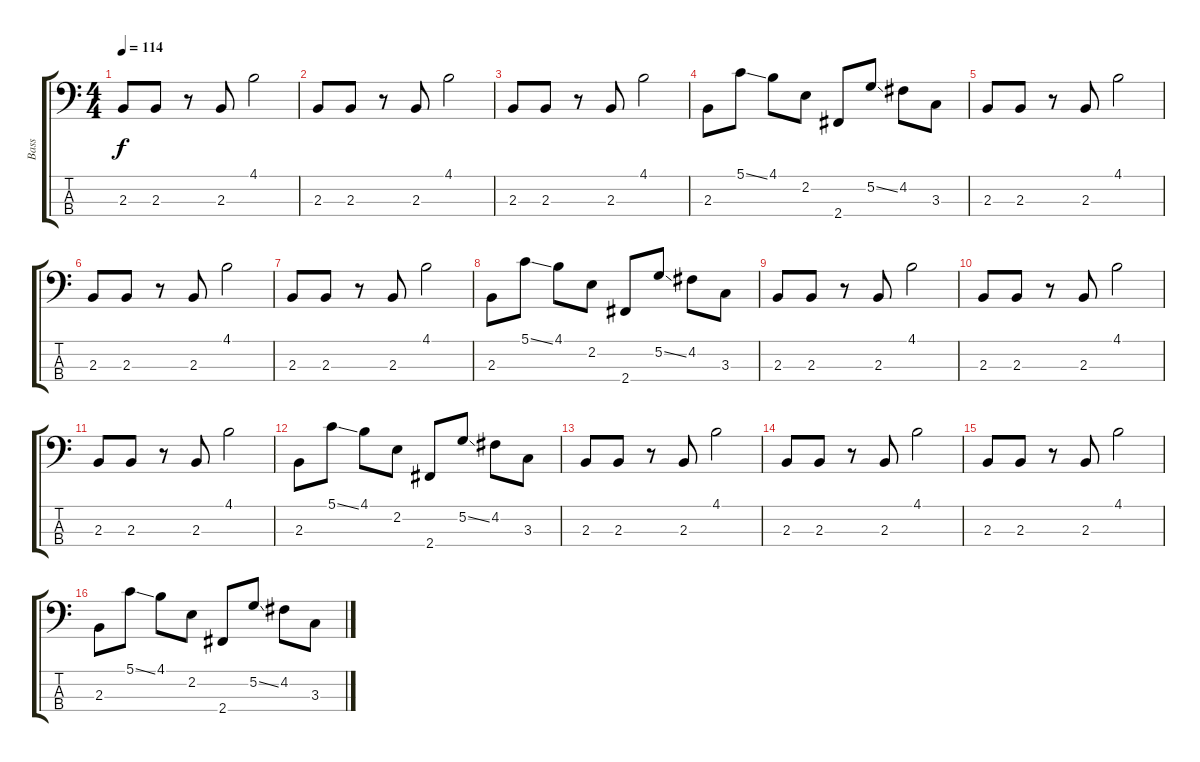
\track ("Bass" "Bass") {instrument electricbasspick}
\staff {score tabs}
\tuning (G2 D2 A1 E1) {hide}
\ts (4 4)
\tempo 114
\clef f4
\ks c
2.3.8{dy f} 2.3.8 r.8 2.3.8 4.1.2 |
2.3.8 2.3.8 r.8 2.3.8 4.1.2 |
2.3.8 2.3.8 r.8 2.3.8 4.1.2 |
2.3.8 5.1{ss}.8 4.1.8 2.2.8 2.4.8 5.2{ss}.8 4.2.8 3.3.8 |
2.3.8 2.3.8 r.8 2.3.8 4.1.2 |
2.3.8 2.3.8 r.8 2.3.8 4.1.2 |
2.3.8 2.3.8 r.8 2.3.8 4.1.2 |
2.3.8 5.1{ss}.8 4.1.8 2.2.8 2.4.8 5.2{ss}.8 4.2.8 3.3.8 |
2.3.8 2.3.8 r.8 2.3.8 4.1.2 |
2.3.8 2.3.8 r.8 2.3.8 4.1.2 |
2.3.8 2.3.8 r.8 2.3.8 4.1.2 |
2.3.8 5.1{ss}.8 4.1.8 2.2.8 2.4.8 5.2{ss}.8 4.2.8 3.3.8 |
2.3.8 2.3.8 r.8 2.3.8 4.1.2 |
2.3.8 2.3.8 r.8 2.3.8 4.1.2 |
2.3.8 2.3.8 r.8 2.3.8 4.1.2 |
2.3.8 5.1{ss}.8 4.1.8 2.2.8 2.4.8 5.2{ss}.8 4.2.8 3.3.8
